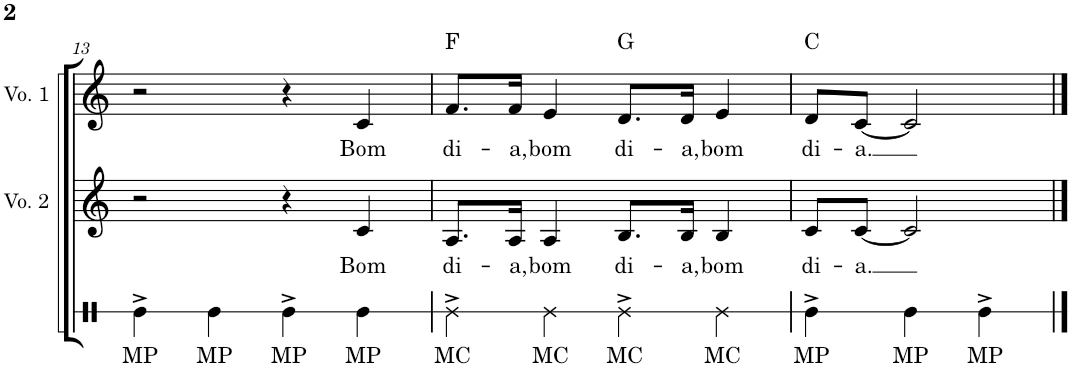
**kern	**text	**kern	**text	**kern	**text	**harte
*part3	*part3	*part2	*part2	*part1	*part1	*part1
*staff3	*staff3	*staff2	*staff2	*staff1	*staff1	*
*I"Voz 3	*	*I"Voz 2	*	*I"Voz 1	*	*
*	*	*I'Vo. 2	*	*I'Vo. 1	*	*
!!LO:PB:g=z
*clefX	*	*clefG2	*	*clefG2	*	*
*k[]	*	*k[]	*	*k[]	*	*
*M4/4	*	*M4/4	*	*M4/4	*	*
=13	=13	=13	=13	=13	=13	=13
!	!LO:LY:b	!	!	!	!	!
4Re^\	MP	2r	.	2r	.	.
!	!LO:LY:b	!	!	!	!	!
4Re\	MP	.	.	.	.	.
!	!LO:LY:b	!	!	!	!	!
4Re^\	MP	4r	.	4r	.	.
!	!LO:LY:b	!	!LO:LY:b	!	!LO:LY:b	!
4Re\	MP	4c/	Bom	4c/	Bom	.
=14	=14	=14	=14	=14	=14	=14
!	!LO:LY:b	!	!LO:LY:b	!	!LO:LY:b	!
4Re^\	MC	8.A/L	di-	8.f/L	di-	F:maj
!	!	!	!LO:LY:b	!	!LO:LY:b	!
.	.	16A/Jk	-a,	16f/Jk	-a,	.
!	!LO:LY:b	!	!LO:LY:b	!	!LO:LY:b	!
4Re\	MC	4A/	bom	4e/	bom	.
!	!LO:LY:b	!	!LO:LY:b	!	!LO:LY:b	!
4Re^\	MC	8.B/L	di-	8.d/L	di-	G:maj
!	!	!	!LO:LY:b	!	!LO:LY:b	!
.	.	16B/Jk	-a,	16d/Jk	-a,	.
!	!LO:LY:b	!	!LO:LY:b	!	!LO:LY:b	!
4Re\	MC	4B/	bom	4e/	bom	.
=15	=15	=15	=15	=15	=15	=15
!	!LO:LY:b	!	!LO:LY:b	!	!LO:LY:b	!
4Re^\	MP	8c/L	di-	8d/L	di-	C:maj
!	!	!	!LO:LY:b	!	!LO:LY:b	!
.	.	[8c/J	-a.	[8c/J	-a.	.
!	!LO:LY:b	!	!	!	!	!
4Re\	MP	2c/]	.	2c/]	.	.
!	!LO:LY:b	!	!	!	!	!
4Re^\	MP	.	.	.	.	.
==	==	==	==	==	==	==
*-	*-	*-	*-	*-	*-	*-
